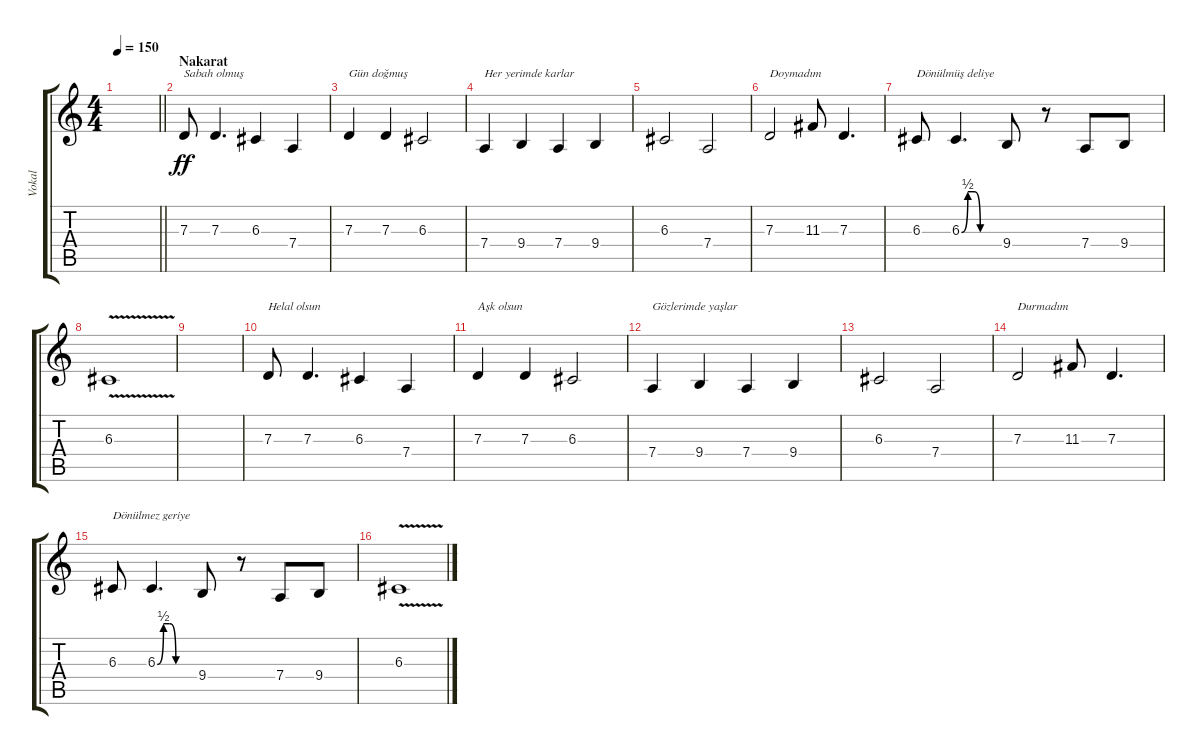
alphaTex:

\track ("Vokal" "Vokal") {instrument acousticgrandpiano}
\staff {score tabs}
\tuning (E4 B3 G3 D3 A2 E2) {hide}
\ts (4 4)
\tempo 150
\clef g2
\barLineRight lightlight
\ks c
|
\section ("" "Nakarat")
7.3.8{txt "Sabah olmuş" dy ff} 7.3.4{d} 6.3.4 7.4.4 |
7.3.4{txt "Gün doğmuş"} 7.3.4 6.3.2 |
7.4.4{txt "Her yerimde karlar"} 9.4.4 7.4.4 9.4.4 |
6.3.2 7.4.2 |
7.3.2{txt "Doymadım"} 11.3.8 7.3.4{d} |
6.3.8{txt "Dönülmüş deliye"} 6.3{be (custom 0 0 10 2 20 2 30 0 60 0)}.4{d} 9.4.8 r.8 7.4.8 9.4.8 |
6.3{v}.1 |
|
7.3.8{txt "Helal olsun"} 7.3.4{d} 6.3.4 7.4.4 |
7.3.4{txt "Aşk olsun"} 7.3.4 6.3.2 |
7.4.4{txt "Gözlerimde yaşlar"} 9.4.4 7.4.4 9.4.4 |
6.3.2 7.4.2 |
7.3.2{txt "Durmadım"} 11.3.8 7.3.4{d} |
6.3.8{txt "Dönülmez geriye"} 6.3{be (custom 0 0 10 2 20 2 30 0 60 0)}.4{d} 9.4.8 r.8 7.4.8 9.4.8 |
6.3{v}.1
